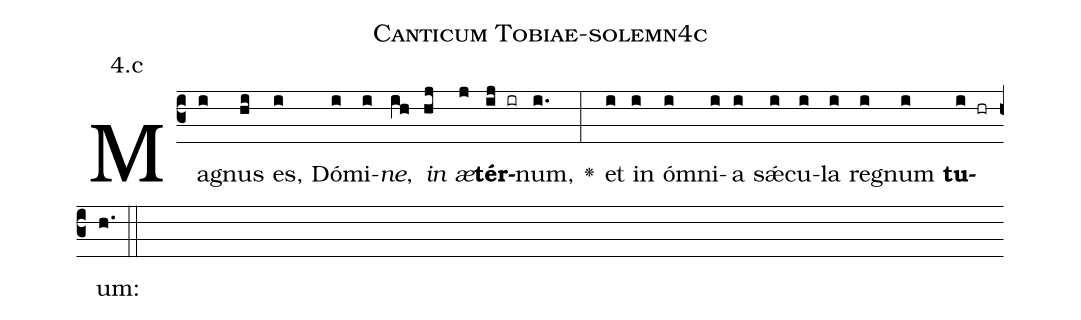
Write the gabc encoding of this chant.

name: Canticum Tobiae-solemn4c;
annotation: 4.c;
%%
(c3)Ma(i)gnus(hi) es,(i) Dó(i)mi(i)<i>ne</i>,(ih) <i>in</i>(hj) <i>æ</i>(j)<b>tér</b>(ij ir)num,(i.) <v>\greheightstar</v>(:) et(i) in(i) óm(i)ni(i)a(i) sǽ(i)cu(i)la(i) re(i)gnum(i) <b>tu</b>(i hr)um:(h.) (::)


%E(i) u(i) o(i) u(i) a(i) e.(h.) (::)
